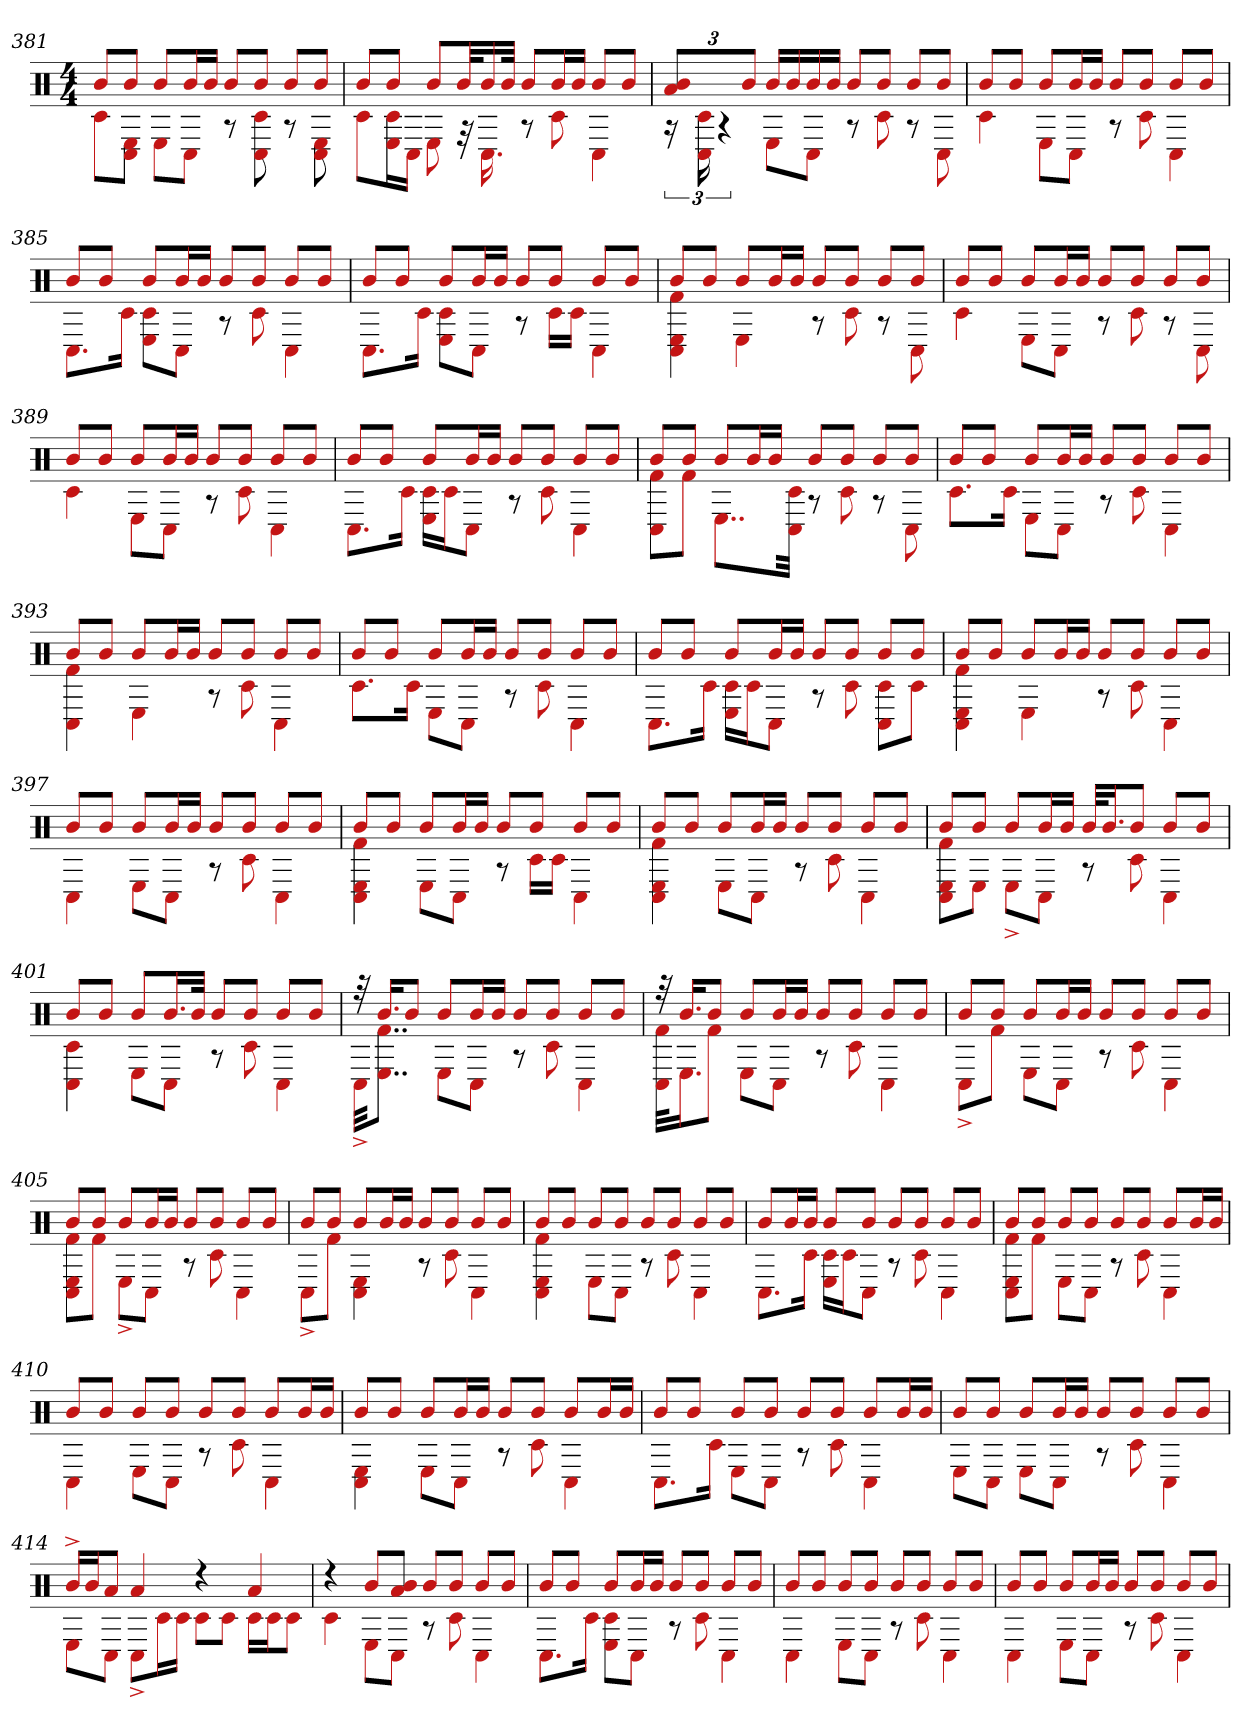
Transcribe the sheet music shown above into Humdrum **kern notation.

**kern
*part1
*staff1
*clefX
*k[]
*M4/4
=381
*^
8bL	8c#L
8bJ	8E 8C#J
8bL	8EL
16bL	8C#J
16bJJ	.
8bL	8r
8bJ	8c# 8C#
8bL	8r
8bJ	8C# 8E
=382	=382
8bL	8c#L
8bJ	16c# 16EL
.	16C#JJ
8bL	8E
32bkL	32r
16b	16.C#
32bJJk	.
8bL	8r
16bL	8c#
16bJJ	.
8bL	4C#
8bJ	.
=383	=383
6b 6a	24r
.	24c# 24C#
.	6r
12bJ	.
16bLL	8EL
16b	.
16b	8C#J
16bJJ	.
8bL	8r
8bJ	8c#
8bL	8r
8bJ	8C#
=384	=384
8bL	4c#
8bJ	.
8bL	8EL
16bL	8C#J
16bJJ	.
8bL	8r
8bJ	8c#
8bL	4C#
8bJ	.
=385	=385
8bL	8.C#L
8bJ	.
.	16c#Jk
8bL	8E 8c#L
16bL	8C#J
16bJJ	.
8bL	8r
8bJ	8c#
8bL	4C#
8bJ	.
=386	=386
8bL	8.C#L
8bJ	.
.	16c#Jk
8bL	8E 8c#L
16bL	8C#J
16bJJ	.
8bL	8r
8bJ	16c#LL
.	16c#JJ
8bL	4C#
8bJ	.
=387	=387
8bL	4E 4f# 4C#
8bJ	.
8bL	4E
16bL	.
16bJJ	.
8bL	8r
8bJ	8c#
8bL	8r
8bJ	8C#
=388	=388
8bL	4c#
8bJ	.
8bL	8EL
16bL	8C#J
16bJJ	.
8bL	8r
8bJ	8c#
8bL	8r
8bJ	8C#
=389	=389
8bL	4c#
8bJ	.
8bL	8EL
16bL	8C#J
16bJJ	.
8bL	8r
8bJ	8c#
8bL	4C#
8bJ	.
=390	=390
8bL	8.C#L
8bJ	.
.	16c#Jk
8bL	16c# 16ELL
.	16c#J
16bL	8C#J
16bJJ	.
8bL	8r
8bJ	8c#
8bL	4C#
8bJ	.
=391	=391
8bL	8f# 8C#L
8bJ	8f#J
8bL	8..EL
16bL	.
16bJJ	.
.	32c# 32C#Jkk
8bL	8r
8bJ	8c#
8bL	8r
8bJ	8C#
=392	=392
8bL	8.c#L
8bJ	.
.	16c#Jk
8bL	8EL
16bL	8C#J
16bJJ	.
8bL	8r
8bJ	8c#
8bL	4C#
8bJ	.
=393	=393
8bL	4C# 4f#
8bJ	.
8bL	4E
16bL	.
16bJJ	.
8bL	8r
8bJ	8c#
8bL	4C#
8bJ	.
=394	=394
8bL	8.c#L
8bJ	.
.	16c#Jk
8bL	8EL
16bL	8C#J
16bJJ	.
8bL	8r
8bJ	8c#
8bL	4C#
8bJ	.
=395	=395
8bL	8.C#L
8bJ	.
.	16c#Jk
8bL	16c# 16ELL
.	16c#J
16bL	8C#J
16bJJ	.
8bL	8r
8bJ	8c#
8bL	8c# 8C#L
8bJ	8c#J
=396	=396
8bL	4C# 4E 4f#
8bJ	.
8bL	4E
16bL	.
16bJJ	.
8bL	8r
8bJ	8c#
8bL	4C#
8bJ	.
=397	=397
8bL	4C#
8bJ	.
8bL	8EL
16bL	8C#J
16bJJ	.
8bL	8r
8bJ	8c#
8bL	4C#
8bJ	.
=398	=398
8bL	4C# 4f# 4E
8bJ	.
8bL	8EL
16bL	8C#J
16bJJ	.
8bL	8r
8bJ	16c#LL
.	16c#JJ
8bL	4C#
8bJ	.
=399	=399
8bL	4C# 4E 4f#
8bJ	.
8bL	8EL
16bL	8C#J
16bJJ	.
8bL	8r
8bJ	8c#
8bL	4C#
8bJ	.
=400	=400
8bL	8C# 8E 8f#L
8bJ	8EJ
8bL	8E^L
16bL	8C#J
16bJJ	.
32bKLL	8r
16.bJ	.
8bJ	8c#
8bL	4C#
8bJ	.
=401	=401
8bL	4C# 4c#
8bJ	.
8bL	8EL
16.bL	8C#J
32bJJk	.
8bL	8r
8bJ	8c#
8bL	4C#
8bJ	.
=402	=402
32r	32C#^KKL
16.bKL	8..f# 8..EJ
8bJ	.
8bL	8EL
16bL	8C#J
16bJJ	.
8bL	8r
8bJ	8c#
8bL	4C#
8bJ	.
=403	=403
32r	32C# 32f#KLL
16.bKL	16.EJ
8bJ	8f#J
8bL	8EL
16bL	8C#J
16bJJ	.
8bL	8r
8bJ	8c#
8bL	4C#
8bJ	.
=404	=404
8bL	8C#^L
8bJ	8f#J
8bL	8EL
16bL	8C#J
16bJJ	.
8bL	8r
8bJ	8c#
8bL	4C#
8bJ	.
=405	=405
8bL	8f# 8E 8C#L
8bJ	8f#J
8bL	8E^L
16bL	8C#J
16bJJ	.
8bL	8r
8bJ	8c#
8bL	4C#
8bJ	.
=406	=406
8bL	8C#^L
8bJ	8f#J
8bL	4C# 4E
16bL	.
16bJJ	.
8bL	8r
8bJ	8c#
8bL	4C#
8bJ	.
=407	=407
8bL	4C# 4E 4f#
8bJ	.
8bL	8EL
8bJ	8C#J
8bL	8r
8bJ	8c#
8bL	4C#
8bJ	.
=408	=408
8bL	8.C#L
16bL	.
16bJJ	16c#Jk
8bL	16c# 16ELL
.	16c#J
8bJ	8C#J
8bL	8r
8bJ	8c#
8bL	4C#
8bJ	.
=409	=409
8bL	8f# 8C# 8EL
8bJ	8f#J
8bL	8EL
8bJ	8C#J
8bL	8r
8bJ	8c#
8bL	4C#
16bL	.
16bJJ	.
=410	=410
8bL	4C#
8bJ	.
8bL	8EL
8bJ	8C#J
8bL	8r
8bJ	8c#
8bL	4C#
16bL	.
16bJJ	.
=411	=411
8bL	4C# 4E
8bJ	.
8bL	8EL
16bL	8C#J
16bJJ	.
8bL	8r
8bJ	8c#
8bL	4C#
16bL	.
16bJJ	.
=412	=412
8bL	8.C#L
8bJ	.
.	16c#Jk
8bL	8EL
8bJ	8C#J
8bL	8r
8bJ	8c#
8bL	4C#
16bL	.
16bJJ	.
=413	=413
8bL	8EL
8bJ	8C#J
8bL	8EL
16bL	8C#J
16bJJ	.
8bL	8r
8bJ	8c#
8bL	4C#
8bJ	.
=414	=414
16b^LL	8EL
16bJ	.
8aJ	8C#J
4a	8C#^L
.	16c#L
.	16c#JJ
4r	8c#L
.	8c#J
4a	16c#LL
.	16c#J
.	8c#J
=415	=415
4r	4c#
8bL	8EL
8a 8bJ	8C#J
8bL	8r
8bJ	8c#
8bL	4C#
8bJ	.
=416	=416
8bL	8.C#L
8bJ	.
.	16c#Jk
8bL	8E 8c#L
16bL	8C#J
16bJJ	.
8bL	8r
8bJ	8c#
8bL	4C#
8bJ	.
=417	=417
8bL	4C#
8bJ	.
8bL	8EL
8bJ	8C#J
8bL	8r
8bJ	8c#
8bL	4C#
8bJ	.
=418	=418
8bL	4C#
8bJ	.
8bL	8EL
16bL	8C#J
16bJJ	.
8bL	8r
8bJ	8c#
8bL	4C#
8bJ	.
*v	*v
=
*-
